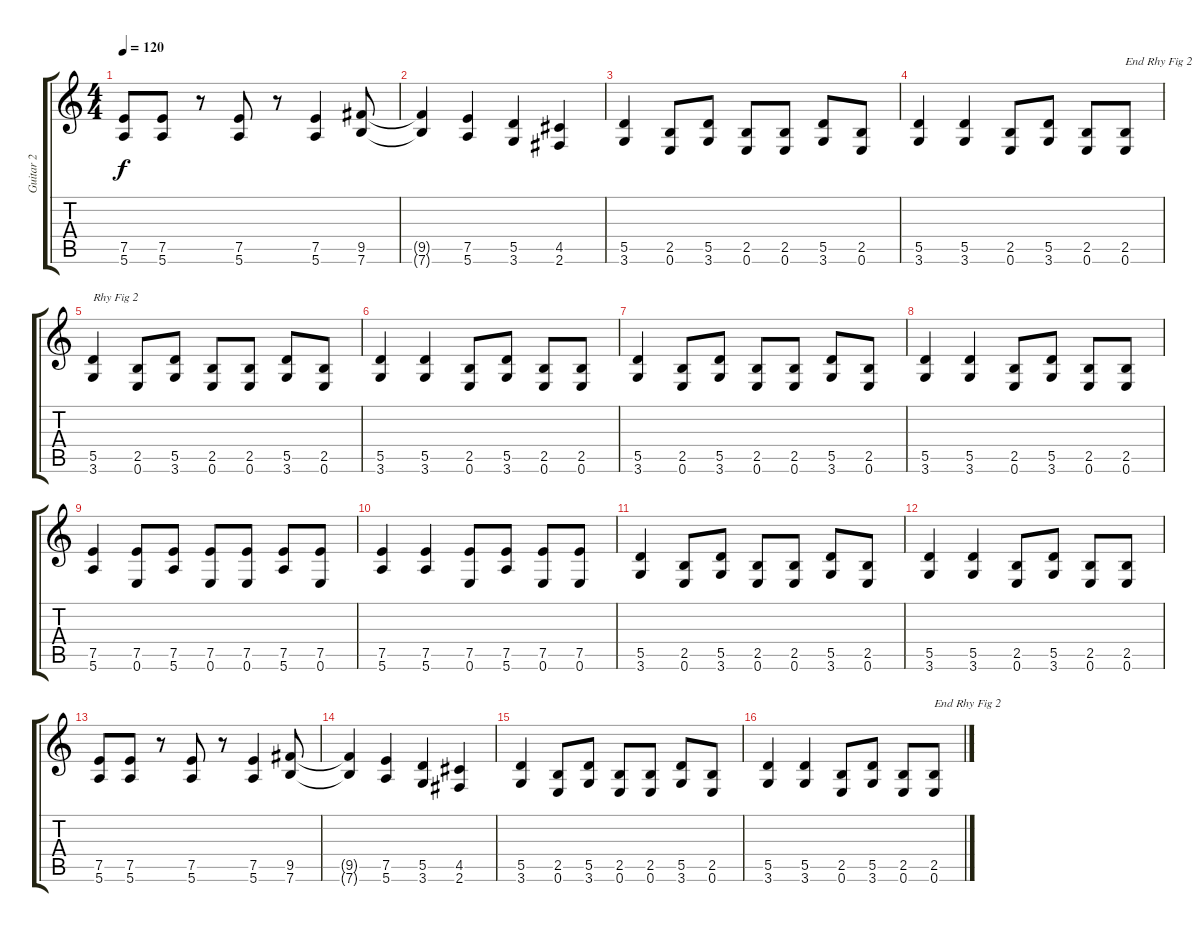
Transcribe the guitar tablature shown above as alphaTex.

\track ("Guitar 2" "Guitar 2") {instrument overdrivenguitar}
\staff {score tabs}
\tuning (E4 B3 G3 D3 A2 E2) {hide}
\ts (4 4)
\tempo 120
\clef g2
\ks c
(7.5 5.6).8{dy f} (7.5 5.6).8 r.8 (7.5 5.6).8 r.8 (7.5 5.6).4 (9.5 7.6).8 |
(9.5{t} 7.6{t}).4 (7.5 5.6).4 (5.5 3.6).4 (4.5 2.6).4 |
(5.5 3.6).4 (2.5 0.6).8 (5.5 3.6).8 (2.5 0.6).8 (2.5 0.6).8 (5.5 3.6).8 (2.5 0.6).8 |
(5.5 3.6).4 (5.5 3.6).4 (2.5 0.6).8 (5.5 3.6).8 (2.5 0.6).8 (2.5 0.6).8{txt "End Rhy Fig 2"} |
(5.5 3.6).4{txt "Rhy Fig 2"} (2.5 0.6).8 (5.5 3.6).8 (2.5 0.6).8 (2.5 0.6).8 (5.5 3.6).8 (2.5 0.6).8 |
(5.5 3.6).4 (5.5 3.6).4 (2.5 0.6).8 (5.5 3.6).8 (2.5 0.6).8 (2.5 0.6).8 |
(5.5 3.6).4 (2.5 0.6).8 (5.5 3.6).8 (2.5 0.6).8 (2.5 0.6).8 (5.5 3.6).8 (2.5 0.6).8 |
(5.5 3.6).4 (5.5 3.6).4 (2.5 0.6).8 (5.5 3.6).8 (2.5 0.6).8 (2.5 0.6).8 |
(7.5 5.6).4 (7.5 0.6).8 (7.5 5.6).8 (7.5 0.6).8 (7.5 0.6).8 (7.5 5.6).8 (7.5 0.6).8 |
(7.5 5.6).4 (7.5 5.6).4 (7.5 0.6).8 (7.5 5.6).8 (7.5 0.6).8 (7.5 0.6).8 |
(5.5 3.6).4 (2.5 0.6).8 (5.5 3.6).8 (2.5 0.6).8 (2.5 0.6).8 (5.5 3.6).8 (2.5 0.6).8 |
(5.5 3.6).4 (5.5 3.6).4 (2.5 0.6).8 (5.5 3.6).8 (2.5 0.6).8 (2.5 0.6).8 |
(7.5 5.6).8 (7.5 5.6).8 r.8 (7.5 5.6).8 r.8 (7.5 5.6).4 (9.5 7.6).8 |
(9.5{t} 7.6{t}).4 (7.5 5.6).4 (5.5 3.6).4 (4.5 2.6).4 |
(5.5 3.6).4 (2.5 0.6).8 (5.5 3.6).8 (2.5 0.6).8 (2.5 0.6).8 (5.5 3.6).8 (2.5 0.6).8 |
(5.5 3.6).4 (5.5 3.6).4 (2.5 0.6).8 (5.5 3.6).8 (2.5 0.6).8 (2.5 0.6).8{txt "End Rhy Fig 2"}
